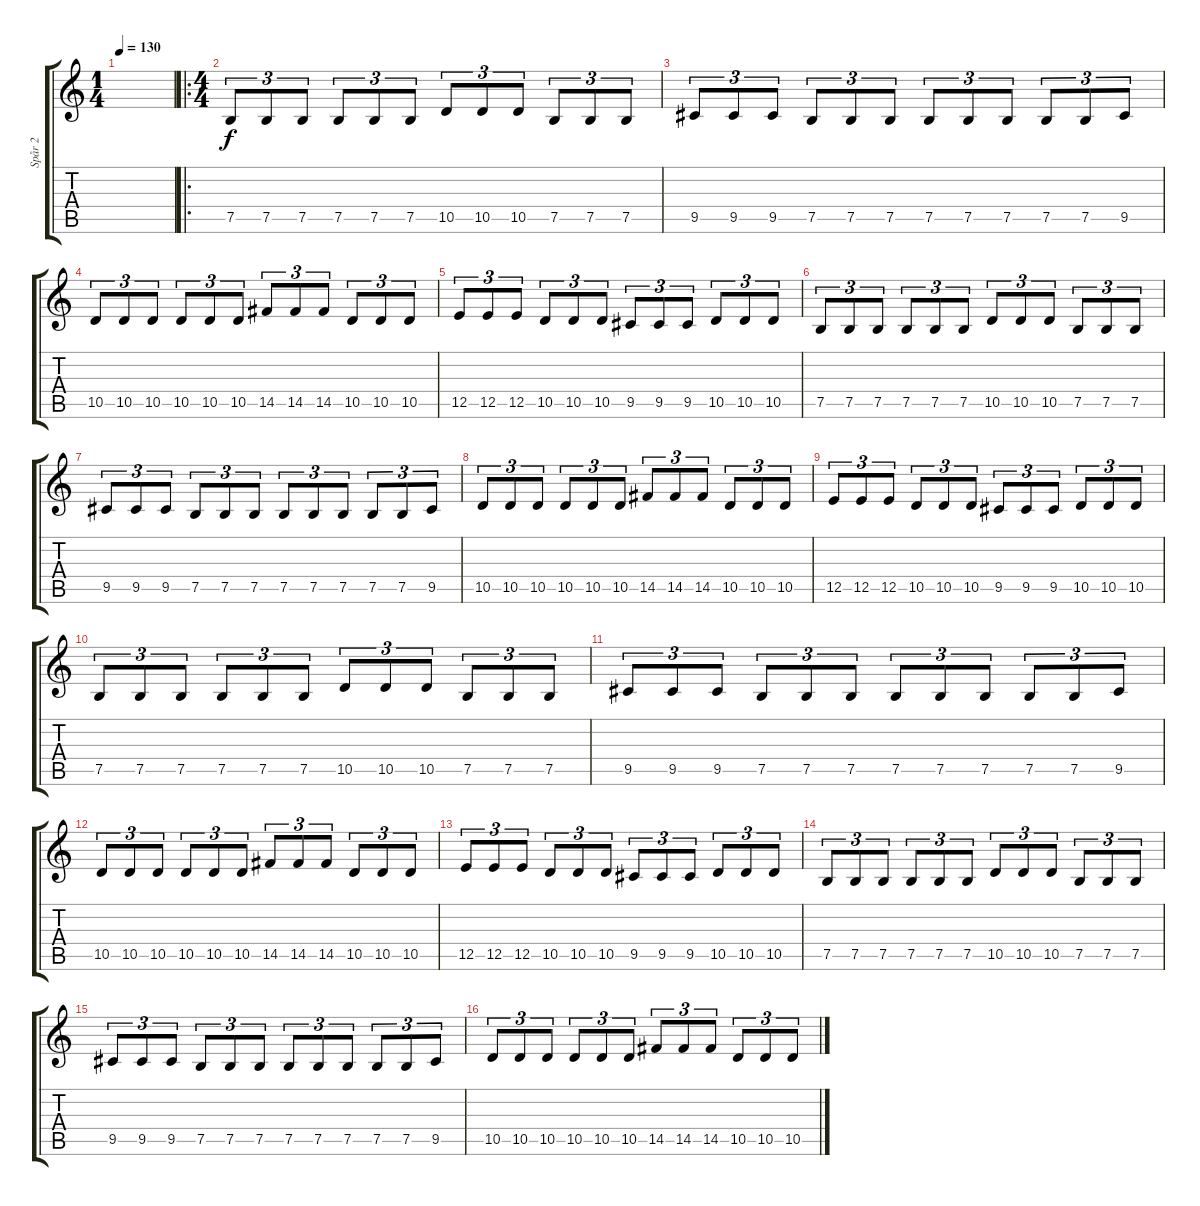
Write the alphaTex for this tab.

\track ("Spår 2" "Spår 2") {instrument distortionguitar}
\staff {score tabs}
\tuning (B3 Gb3 D3 A2 E2 B1) {hide}
\ts (1 4)
\tempo 130
\clef g2
\ks c
|
\ro
\ts (4 4)
7.5.8{tu (3 2)} 7.5.8{tu (3 2)} 7.5.8{tu (3 2)} 7.5.8{tu (3 2)} 7.5.8{tu (3 2)} 7.5.8{tu (3 2)} 10.5.8{tu (3 2)} 10.5.8{tu (3 2)} 10.5.8{tu (3 2)} 7.5.8{tu (3 2)} 7.5.8{tu (3 2)} 7.5.8{tu (3 2)} |
9.5.8{tu (3 2)} 9.5.8{tu (3 2)} 9.5.8{tu (3 2)} 7.5.8{tu (3 2)} 7.5.8{tu (3 2)} 7.5.8{tu (3 2)} 7.5.8{tu (3 2)} 7.5.8{tu (3 2)} 7.5.8{tu (3 2)} 7.5.8{tu (3 2)} 7.5.8{tu (3 2)} 9.5.8{tu (3 2)} |
10.5.8{tu (3 2)} 10.5.8{tu (3 2)} 10.5.8{tu (3 2)} 10.5.8{tu (3 2)} 10.5.8{tu (3 2)} 10.5.8{tu (3 2)} 14.5.8{tu (3 2)} 14.5.8{tu (3 2)} 14.5.8{tu (3 2)} 10.5.8{tu (3 2)} 10.5.8{tu (3 2)} 10.5.8{tu (3 2)} |
12.5.8{tu (3 2)} 12.5.8{tu (3 2)} 12.5.8{tu (3 2)} 10.5.8{tu (3 2)} 10.5.8{tu (3 2)} 10.5.8{tu (3 2)} 9.5.8{tu (3 2)} 9.5.8{tu (3 2)} 9.5.8{tu (3 2)} 10.5.8{tu (3 2)} 10.5.8{tu (3 2)} 10.5.8{tu (3 2)} |
7.5.8{tu (3 2)} 7.5.8{tu (3 2)} 7.5.8{tu (3 2)} 7.5.8{tu (3 2)} 7.5.8{tu (3 2)} 7.5.8{tu (3 2)} 10.5.8{tu (3 2)} 10.5.8{tu (3 2)} 10.5.8{tu (3 2)} 7.5.8{tu (3 2)} 7.5.8{tu (3 2)} 7.5.8{tu (3 2)} |
9.5.8{tu (3 2)} 9.5.8{tu (3 2)} 9.5.8{tu (3 2)} 7.5.8{tu (3 2)} 7.5.8{tu (3 2)} 7.5.8{tu (3 2)} 7.5.8{tu (3 2)} 7.5.8{tu (3 2)} 7.5.8{tu (3 2)} 7.5.8{tu (3 2)} 7.5.8{tu (3 2)} 9.5.8{tu (3 2)} |
10.5.8{tu (3 2)} 10.5.8{tu (3 2)} 10.5.8{tu (3 2)} 10.5.8{tu (3 2)} 10.5.8{tu (3 2)} 10.5.8{tu (3 2)} 14.5.8{tu (3 2)} 14.5.8{tu (3 2)} 14.5.8{tu (3 2)} 10.5.8{tu (3 2)} 10.5.8{tu (3 2)} 10.5.8{tu (3 2)} |
12.5.8{tu (3 2)} 12.5.8{tu (3 2)} 12.5.8{tu (3 2)} 10.5.8{tu (3 2)} 10.5.8{tu (3 2)} 10.5.8{tu (3 2)} 9.5.8{tu (3 2)} 9.5.8{tu (3 2)} 9.5.8{tu (3 2)} 10.5.8{tu (3 2)} 10.5.8{tu (3 2)} 10.5.8{tu (3 2)} |
7.5.8{tu (3 2)} 7.5.8{tu (3 2)} 7.5.8{tu (3 2)} 7.5.8{tu (3 2)} 7.5.8{tu (3 2)} 7.5.8{tu (3 2)} 10.5.8{tu (3 2)} 10.5.8{tu (3 2)} 10.5.8{tu (3 2)} 7.5.8{tu (3 2)} 7.5.8{tu (3 2)} 7.5.8{tu (3 2)} |
9.5.8{tu (3 2)} 9.5.8{tu (3 2)} 9.5.8{tu (3 2)} 7.5.8{tu (3 2)} 7.5.8{tu (3 2)} 7.5.8{tu (3 2)} 7.5.8{tu (3 2)} 7.5.8{tu (3 2)} 7.5.8{tu (3 2)} 7.5.8{tu (3 2)} 7.5.8{tu (3 2)} 9.5.8{tu (3 2)} |
10.5.8{tu (3 2)} 10.5.8{tu (3 2)} 10.5.8{tu (3 2)} 10.5.8{tu (3 2)} 10.5.8{tu (3 2)} 10.5.8{tu (3 2)} 14.5.8{tu (3 2)} 14.5.8{tu (3 2)} 14.5.8{tu (3 2)} 10.5.8{tu (3 2)} 10.5.8{tu (3 2)} 10.5.8{tu (3 2)} |
12.5.8{tu (3 2)} 12.5.8{tu (3 2)} 12.5.8{tu (3 2)} 10.5.8{tu (3 2)} 10.5.8{tu (3 2)} 10.5.8{tu (3 2)} 9.5.8{tu (3 2)} 9.5.8{tu (3 2)} 9.5.8{tu (3 2)} 10.5.8{tu (3 2)} 10.5.8{tu (3 2)} 10.5.8{tu (3 2)} |
7.5.8{tu (3 2)} 7.5.8{tu (3 2)} 7.5.8{tu (3 2)} 7.5.8{tu (3 2)} 7.5.8{tu (3 2)} 7.5.8{tu (3 2)} 10.5.8{tu (3 2)} 10.5.8{tu (3 2)} 10.5.8{tu (3 2)} 7.5.8{tu (3 2)} 7.5.8{tu (3 2)} 7.5.8{tu (3 2)} |
9.5.8{tu (3 2)} 9.5.8{tu (3 2)} 9.5.8{tu (3 2)} 7.5.8{tu (3 2)} 7.5.8{tu (3 2)} 7.5.8{tu (3 2)} 7.5.8{tu (3 2)} 7.5.8{tu (3 2)} 7.5.8{tu (3 2)} 7.5.8{tu (3 2)} 7.5.8{tu (3 2)} 9.5.8{tu (3 2)} |
10.5.8{tu (3 2)} 10.5.8{tu (3 2)} 10.5.8{tu (3 2)} 10.5.8{tu (3 2)} 10.5.8{tu (3 2)} 10.5.8{tu (3 2)} 14.5.8{tu (3 2)} 14.5.8{tu (3 2)} 14.5.8{tu (3 2)} 10.5.8{tu (3 2)} 10.5.8{tu (3 2)} 10.5.8{tu (3 2)}
